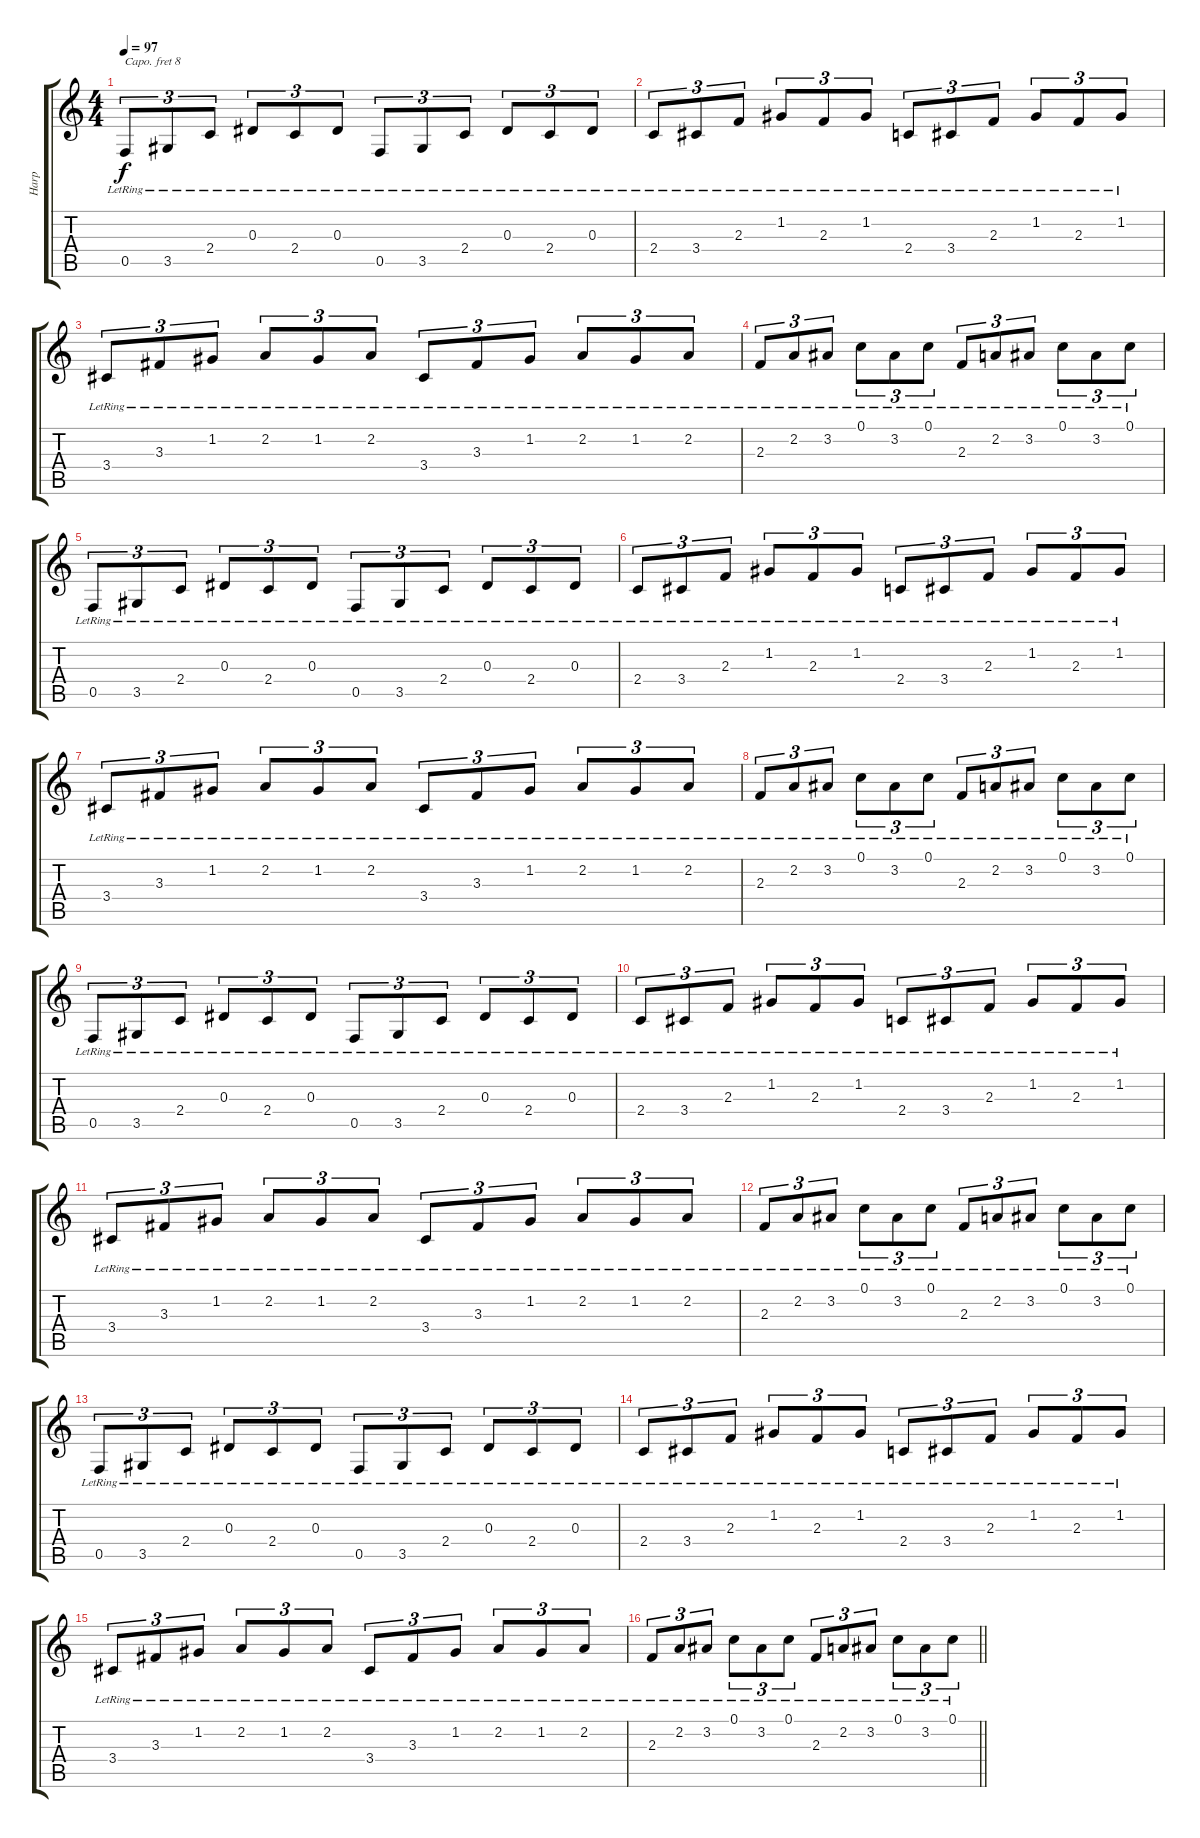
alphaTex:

\track ("Harp" "Harp") {instrument orchestralharp}
\staff {score tabs}
\capo 8
\tuning (E4 B3 G3 D3 A2 E2) {hide}
\ts (4 4)
\tempo 97
\clef g2
\ks c
0.5{lr}.8{tu (3 2) dy f} 3.5{lr}.8{tu (3 2)} 2.4{lr}.8{tu (3 2)} 0.3{lr}.8{tu (3 2)} 2.4{lr}.8{tu (3 2)} 0.3{lr}.8{tu (3 2)} 0.5{lr}.8{tu (3 2)} 3.5{lr}.8{tu (3 2)} 2.4{lr}.8{tu (3 2)} 0.3{lr}.8{tu (3 2)} 2.4{lr}.8{tu (3 2)} 0.3{lr}.8{tu (3 2)} |
2.4{lr}.8{tu (3 2)} 3.4{lr}.8{tu (3 2)} 2.3{lr}.8{tu (3 2)} 1.2{lr}.8{tu (3 2)} 2.3{lr}.8{tu (3 2)} 1.2{lr}.8{tu (3 2)} 2.4{lr}.8{tu (3 2)} 3.4{lr}.8{tu (3 2)} 2.3{lr}.8{tu (3 2)} 1.2{lr}.8{tu (3 2)} 2.3{lr}.8{tu (3 2)} 1.2{lr}.8{tu (3 2)} |
3.4{lr}.8{tu (3 2)} 3.3{lr}.8{tu (3 2)} 1.2{lr}.8{tu (3 2)} 2.2{lr}.8{tu (3 2)} 1.2{lr}.8{tu (3 2)} 2.2{lr}.8{tu (3 2)} 3.4{lr}.8{tu (3 2)} 3.3{lr}.8{tu (3 2)} 1.2{lr}.8{tu (3 2)} 2.2{lr}.8{tu (3 2)} 1.2{lr}.8{tu (3 2)} 2.2{lr}.8{tu (3 2)} |
2.3{lr}.8{tu (3 2)} 2.2{lr}.8{tu (3 2)} 3.2{lr}.8{tu (3 2)} 0.1{lr}.8{tu (3 2)} 3.2{lr}.8{tu (3 2)} 0.1{lr}.8{tu (3 2)} 2.3{lr}.8{tu (3 2)} 2.2{lr}.8{tu (3 2)} 3.2{lr}.8{tu (3 2)} 0.1{lr}.8{tu (3 2)} 3.2{lr}.8{tu (3 2)} 0.1{lr}.8{tu (3 2)} |
0.5{lr}.8{tu (3 2)} 3.5{lr}.8{tu (3 2)} 2.4{lr}.8{tu (3 2)} 0.3{lr}.8{tu (3 2)} 2.4{lr}.8{tu (3 2)} 0.3{lr}.8{tu (3 2)} 0.5{lr}.8{tu (3 2)} 3.5{lr}.8{tu (3 2)} 2.4{lr}.8{tu (3 2)} 0.3{lr}.8{tu (3 2)} 2.4{lr}.8{tu (3 2)} 0.3{lr}.8{tu (3 2)} |
2.4{lr}.8{tu (3 2)} 3.4{lr}.8{tu (3 2)} 2.3{lr}.8{tu (3 2)} 1.2{lr}.8{tu (3 2)} 2.3{lr}.8{tu (3 2)} 1.2{lr}.8{tu (3 2)} 2.4{lr}.8{tu (3 2)} 3.4{lr}.8{tu (3 2)} 2.3{lr}.8{tu (3 2)} 1.2{lr}.8{tu (3 2)} 2.3{lr}.8{tu (3 2)} 1.2{lr}.8{tu (3 2)} |
3.4{lr}.8{tu (3 2)} 3.3{lr}.8{tu (3 2)} 1.2{lr}.8{tu (3 2)} 2.2{lr}.8{tu (3 2)} 1.2{lr}.8{tu (3 2)} 2.2{lr}.8{tu (3 2)} 3.4{lr}.8{tu (3 2)} 3.3{lr}.8{tu (3 2)} 1.2{lr}.8{tu (3 2)} 2.2{lr}.8{tu (3 2)} 1.2{lr}.8{tu (3 2)} 2.2{lr}.8{tu (3 2)} |
2.3{lr}.8{tu (3 2)} 2.2{lr}.8{tu (3 2)} 3.2{lr}.8{tu (3 2)} 0.1{lr}.8{tu (3 2)} 3.2{lr}.8{tu (3 2)} 0.1{lr}.8{tu (3 2)} 2.3{lr}.8{tu (3 2)} 2.2{lr}.8{tu (3 2)} 3.2{lr}.8{tu (3 2)} 0.1{lr}.8{tu (3 2)} 3.2{lr}.8{tu (3 2)} 0.1{lr}.8{tu (3 2)} |
0.5{lr}.8{tu (3 2)} 3.5{lr}.8{tu (3 2)} 2.4{lr}.8{tu (3 2)} 0.3{lr}.8{tu (3 2)} 2.4{lr}.8{tu (3 2)} 0.3{lr}.8{tu (3 2)} 0.5{lr}.8{tu (3 2)} 3.5{lr}.8{tu (3 2)} 2.4{lr}.8{tu (3 2)} 0.3{lr}.8{tu (3 2)} 2.4{lr}.8{tu (3 2)} 0.3{lr}.8{tu (3 2)} |
2.4{lr}.8{tu (3 2)} 3.4{lr}.8{tu (3 2)} 2.3{lr}.8{tu (3 2)} 1.2{lr}.8{tu (3 2)} 2.3{lr}.8{tu (3 2)} 1.2{lr}.8{tu (3 2)} 2.4{lr}.8{tu (3 2)} 3.4{lr}.8{tu (3 2)} 2.3{lr}.8{tu (3 2)} 1.2{lr}.8{tu (3 2)} 2.3{lr}.8{tu (3 2)} 1.2{lr}.8{tu (3 2)} |
3.4{lr}.8{tu (3 2)} 3.3{lr}.8{tu (3 2)} 1.2{lr}.8{tu (3 2)} 2.2{lr}.8{tu (3 2)} 1.2{lr}.8{tu (3 2)} 2.2{lr}.8{tu (3 2)} 3.4{lr}.8{tu (3 2)} 3.3{lr}.8{tu (3 2)} 1.2{lr}.8{tu (3 2)} 2.2{lr}.8{tu (3 2)} 1.2{lr}.8{tu (3 2)} 2.2{lr}.8{tu (3 2)} |
2.3{lr}.8{tu (3 2)} 2.2{lr}.8{tu (3 2)} 3.2{lr}.8{tu (3 2)} 0.1{lr}.8{tu (3 2)} 3.2{lr}.8{tu (3 2)} 0.1{lr}.8{tu (3 2)} 2.3{lr}.8{tu (3 2)} 2.2{lr}.8{tu (3 2)} 3.2{lr}.8{tu (3 2)} 0.1{lr}.8{tu (3 2)} 3.2{lr}.8{tu (3 2)} 0.1{lr}.8{tu (3 2)} |
0.5{lr}.8{tu (3 2)} 3.5{lr}.8{tu (3 2)} 2.4{lr}.8{tu (3 2)} 0.3{lr}.8{tu (3 2)} 2.4{lr}.8{tu (3 2)} 0.3{lr}.8{tu (3 2)} 0.5{lr}.8{tu (3 2)} 3.5{lr}.8{tu (3 2)} 2.4{lr}.8{tu (3 2)} 0.3{lr}.8{tu (3 2)} 2.4{lr}.8{tu (3 2)} 0.3{lr}.8{tu (3 2)} |
2.4{lr}.8{tu (3 2)} 3.4{lr}.8{tu (3 2)} 2.3{lr}.8{tu (3 2)} 1.2{lr}.8{tu (3 2)} 2.3{lr}.8{tu (3 2)} 1.2{lr}.8{tu (3 2)} 2.4{lr}.8{tu (3 2)} 3.4{lr}.8{tu (3 2)} 2.3{lr}.8{tu (3 2)} 1.2{lr}.8{tu (3 2)} 2.3{lr}.8{tu (3 2)} 1.2{lr}.8{tu (3 2)} |
3.4{lr}.8{tu (3 2)} 3.3{lr}.8{tu (3 2)} 1.2{lr}.8{tu (3 2)} 2.2{lr}.8{tu (3 2)} 1.2{lr}.8{tu (3 2)} 2.2{lr}.8{tu (3 2)} 3.4{lr}.8{tu (3 2)} 3.3{lr}.8{tu (3 2)} 1.2{lr}.8{tu (3 2)} 2.2{lr}.8{tu (3 2)} 1.2{lr}.8{tu (3 2)} 2.2{lr}.8{tu (3 2)} |
\barLineRight lightlight
2.3{lr}.8{tu (3 2)} 2.2{lr}.8{tu (3 2)} 3.2{lr}.8{tu (3 2)} 0.1{lr}.8{tu (3 2)} 3.2{lr}.8{tu (3 2)} 0.1{lr}.8{tu (3 2)} 2.3{lr}.8{tu (3 2)} 2.2{lr}.8{tu (3 2)} 3.2{lr}.8{tu (3 2)} 0.1{lr}.8{tu (3 2)} 3.2{lr}.8{tu (3 2)} 0.1{lr}.8{tu (3 2)}
